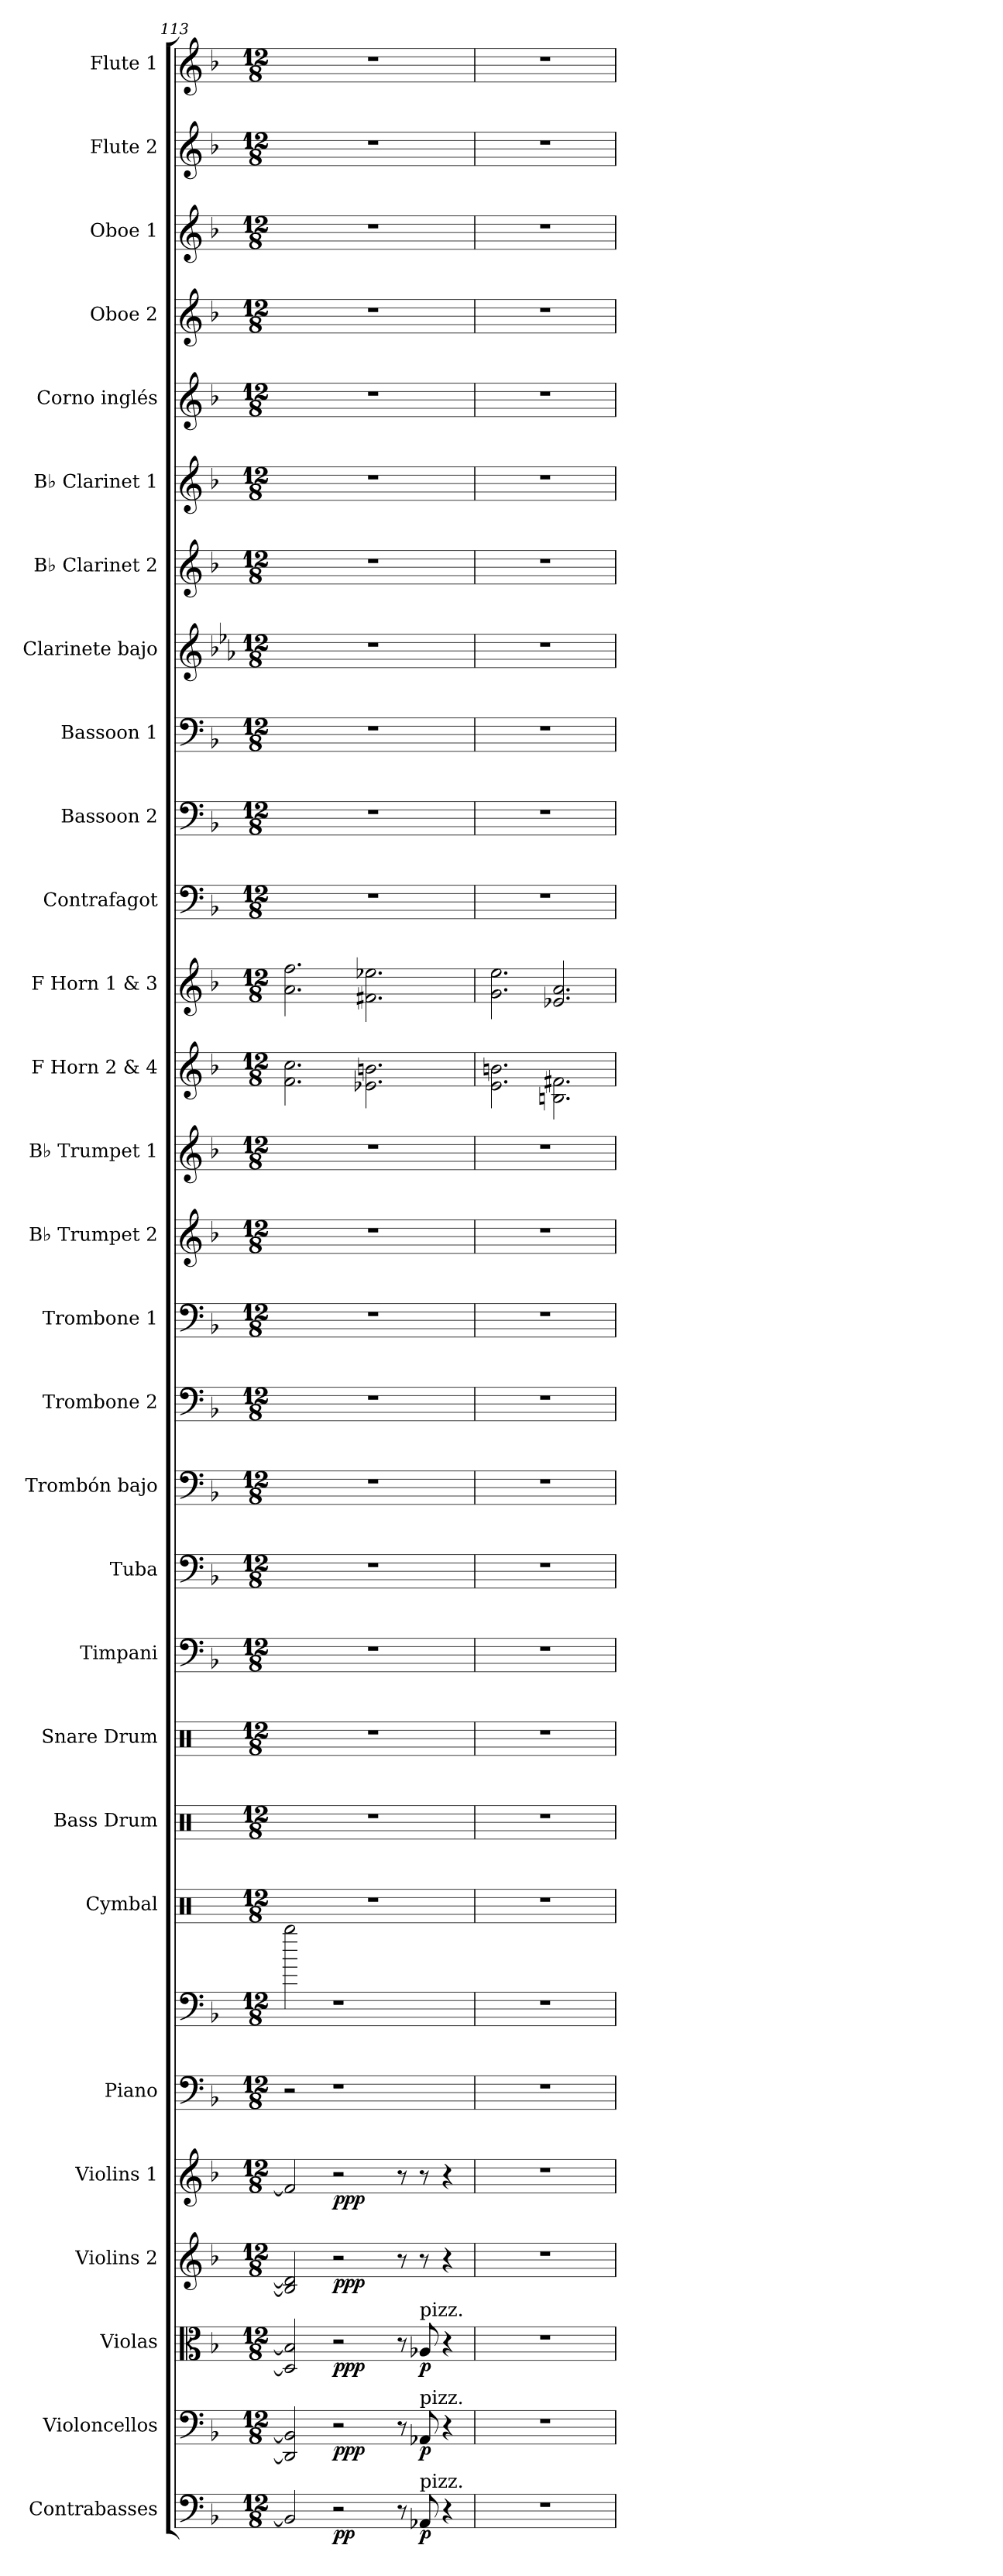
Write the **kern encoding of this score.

**kern	**dynam	**kern	**dynam	**kern	**dynam	**kern	**dynam	**kern	**dynam	**kern	**kern	**kern	**kern	**kern	**kern	**kern	**kern	**kern	**kern	**kern	**kern	**kern	**kern	**kern	**kern	**kern	**kern	**kern	**kern	**kern	**kern	**kern	**kern	**kern
*part29	*part29	*part28	*part28	*part27	*part27	*part26	*part26	*part25	*part25	*part24	*part24	*part23	*part22	*part21	*part20	*part19	*part18	*part17	*part16	*part15	*part14	*part13	*part12	*part11	*part10	*part9	*part8	*part7	*part6	*part5	*part4	*part3	*part2	*part1
*staff30	*staff30	*staff29	*staff29	*staff28	*staff28	*staff27	*staff27	*staff26	*staff26	*staff25	*staff24	*staff23	*staff22	*staff21	*staff20	*staff19	*staff18	*staff17	*staff16	*staff15	*staff14	*staff13	*staff12	*staff11	*staff10	*staff9	*staff8	*staff7	*staff6	*staff5	*staff4	*staff3	*staff2	*staff1
*I"Contrabasses	*	*I"Violoncellos	*	*I"Violas	*	*I"Violins 2	*	*I"Violins 1	*	*I"Piano	*	*I"Cymbal	*I"Bass Drum	*I"Snare Drum	*I"Timpani	*I"Tuba	*I"Trombón bajo	*I"Trombone 2	*I"Trombone 1	*I"B♭ Trumpet 2	*I"B♭ Trumpet 1	*I"F Horn 2 &amp; 4	*I"F Horn 1 &amp; 3	*I"Contrafagot	*I"Bassoon 2	*I"Bassoon 1	*I"Clarinete bajo	*I"B♭ Clarinet 2	*I"B♭ Clarinet 1	*I"Corno inglés	*I"Oboe 2	*I"Oboe 1	*I"Flute 2	*I"Flute 1
*I'Cbs.	*	*I'Vcs.	*	*I'Vlas.	*	*I'Vlns. 2	*	*I'Vlns. 1	*	*I'Pno.	*	*I'Cym.	*I'B. Dr.	*I'Sn. Dr.	*I'Timp.	*I'Tba.	*I'Tbn. B.	*I'Tbn. 2	*I'Tbn. 1	*I'B♭ Tpt. 2	*I'B♭ Tpt. 1	*I'F Hn. 2 4	*I'F Hn. 1 3	*I'Cfag.	*I'Bsn. 2	*I'Bsn. 1	*I'Cl. B.	*I'B♭ Cl. 2	*I'B♭ Cl. 1	*I'Cor. Ingl.	*I'Ob. 2	*I'Ob. 1	*I'Fl. 2	*I'Fl. 1
*clefF4	*	*clefF4	*	*clefC3	*	*clefG2	*	*clefG2	*	*clefF4	*clefF4	*clefX	*clefX	*clefX	*clefF4	*clefF4	*clefF4	*clefF4	*clefF4	*clefG2	*clefG2	*clefG2	*clefG2	*clefF4	*clefF4	*clefF4	*clefG2	*clefG2	*clefG2	*clefG2	*clefG2	*clefG2	*clefG2	*clefG2
*ITrd7c12	*	*	*	*	*	*	*	*	*	*	*	*	*	*	*	*	*	*	*	*ITrd1c2	*ITrd1c2	*ITrd4c7	*ITrd4c7	*ITrd7c12	*	*	*ITrd8c14	*ITrd1c2	*ITrd1c2	*ITrd4c7	*	*	*	*
*k[b-]	*	*k[b-]	*	*k[b-]	*	*k[b-]	*	*k[b-]	*	*k[b-]	*k[b-]	*k[]	*k[]	*k[]	*k[b-]	*k[b-]	*k[b-]	*k[b-]	*k[b-]	*k[b-e-a-]	*k[b-e-a-]	*k[b-e-]	*k[b-e-]	*k[b-]	*k[b-]	*k[b-]	*k[b-e-a-]	*k[b-e-a-]	*k[b-e-a-]	*k[b-e-]	*k[b-]	*k[b-]	*k[b-]	*k[b-]
*M12/8	*	*M12/8	*	*M12/8	*	*M12/8	*	*M12/8	*	*M12/8	*M12/8	*M12/8	*M12/8	*M12/8	*M12/8	*M12/8	*M12/8	*M12/8	*M12/8	*M12/8	*M12/8	*M12/8	*M12/8	*M12/8	*M12/8	*M12/8	*M12/8	*M12/8	*M12/8	*M12/8	*M12/8	*M12/8	*M12/8	*M12/8
=113	=113	=113	=113	=113	=113	=113	=113	=113	=113	=113	=113	=113	=113	=113	=113	=113	=113	=113	=113	=113	=113	=113	=113	=113	=113	=113	=113	=113	=113	=113	=113	=113	=113	=113
2BBB-/]	.	2DD/] 2BB-/]	.	2D/] 2B-/]	.	2B-/] 2d/]	.	2f/]	.	2r	2bb-\	1.r	1.r	1.r	1.r	1.r	1.r	1.r	1.r	1.r	1.r	2.B-\ 2.f\	2.d\ 2.b-\	1.r	1.r	1.r	1.r	1.r	1.r	1.r	1.r	1.r	1.r	1.r
!	!LO:DY:b	!	!LO:DY:b	!	!LO:DY:b	!	!LO:DY:b	!	!LO:DY:b	!	!	!	!	!	!	!	!	!	!	!	!	!	!	!	!	!	!	!	!	!	!	!	!	!
2r	pp	2r	ppp	2r	ppp	2r	ppp	2r	ppp	1r	1r	.	.	.	.	.	.	.	.	.	.	.	.	.	.	.	.	.	.	.	.	.	.	.
.	.	.	.	.	.	.	.	.	.	.	.	.	.	.	.	.	.	.	.	.	.	2.A-X\ 2.en\	2.Bn\ 2.a-X\	.	.	.	.	.	.	.	.	.	.	.
8r	.	8r	.	8r	.	8r	.	8r	.	.	.	.	.	.	.	.	.	.	.	.	.	.	.	.	.	.	.	.	.	.	.	.	.	.
!	!	!	!	!LO:TX:a:t=pizz.	!	!	!	!	!	!	!	!	!	!	!	!	!	!	!	!	!	!	!	!	!	!	!	!	!	!	!	!	!	!
!	!	!LO:TX:a:t=pizz.	!	!	!	!	!	!	!	!	!	!	!	!	!	!	!	!	!	!	!	!	!	!	!	!	!	!	!	!	!	!	!	!
!LO:TX:a:t=pizz.	!	!	!	!	!	!	!	!	!	!	!	!	!	!	!	!	!	!	!	!	!	!	!	!	!	!	!	!	!	!	!	!	!	!
!	!LO:DY:b	!	!LO:DY:b	!	!LO:DY:b	!	!	!	!	!	!	!	!	!	!	!	!	!	!	!	!	!	!	!	!	!	!	!	!	!	!	!	!	!
8AAA-X/	p	8AA-X/	p	8A-X/	p	8r	.	8r	.	.	.	.	.	.	.	.	.	.	.	.	.	.	.	.	.	.	.	.	.	.	.	.	.	.
4r	.	4r	.	4r	.	4r	.	4r	.	.	.	.	.	.	.	.	.	.	.	.	.	.	.	.	.	.	.	.	.	.	.	.	.	.
=114	=114	=114	=114	=114	=114	=114	=114	=114	=114	=114	=114	=114	=114	=114	=114	=114	=114	=114	=114	=114	=114	=114	=114	=114	=114	=114	=114	=114	=114	=114	=114	=114	=114	=114
1.r	.	1.r	.	1.r	.	1.r	.	1.r	.	1.r	1.r	1.r	1.r	1.r	1.r	1.r	1.r	1.r	1.r	1.r	1.r	2.A\ 2.en\	2.c\ 2.a\	1.r	1.r	1.r	1.r	1.r	1.r	1.r	1.r	1.r	1.r	1.r
.	.	.	.	.	.	.	.	.	.	.	.	.	.	.	.	.	.	.	.	.	.	2.En\ 2.Bn\	2.A-X/ 2.d/	.	.	.	.	.	.	.	.	.	.	.
=	=	=	=	=	=	=	=	=	=	=	=	=	=	=	=	=	=	=	=	=	=	=	=	=	=	=	=	=	=	=	=	=	=	=
*-	*-	*-	*-	*-	*-	*-	*-	*-	*-	*-	*-	*-	*-	*-	*-	*-	*-	*-	*-	*-	*-	*-	*-	*-	*-	*-	*-	*-	*-	*-	*-	*-	*-	*-
